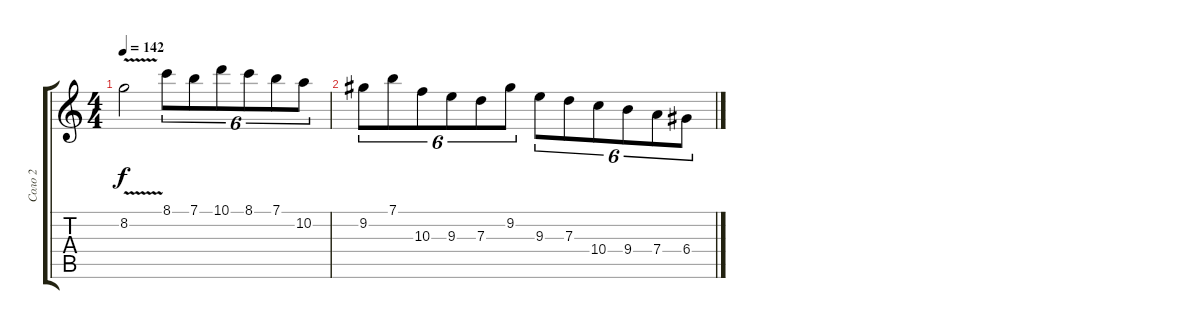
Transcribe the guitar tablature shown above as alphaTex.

\track ("Соло 2" "Соло 2") {instrument distortionguitar}
\staff {score tabs}
\tuning (E4 B3 G3 D3 A2 E2) {hide}
\ts (4 4)
\tempo 142
\clef g2
\ks c
8.2{v}.2{dy f volume 12} 8.1.8{tu (6 4)} 7.1.8{tu (6 4)} 10.1.8{tu (6 4)} 8.1.8{tu (6 4)} 7.1.8{tu (6 4)} 10.2.8{tu (6 4)} |
9.2.8{tu (6 4)} 7.1.8{tu (6 4)} 10.3.8{tu (6 4)} 9.3.8{tu (6 4)} 7.3.8{tu (6 4)} 9.2.8{tu (6 4)} 9.3.8{tu (6 4)} 7.3.8{tu (6 4)} 10.4.8{tu (6 4)} 9.4.8{tu (6 4)} 7.4.8{tu (6 4)} 6.4.8{tu (6 4)}
